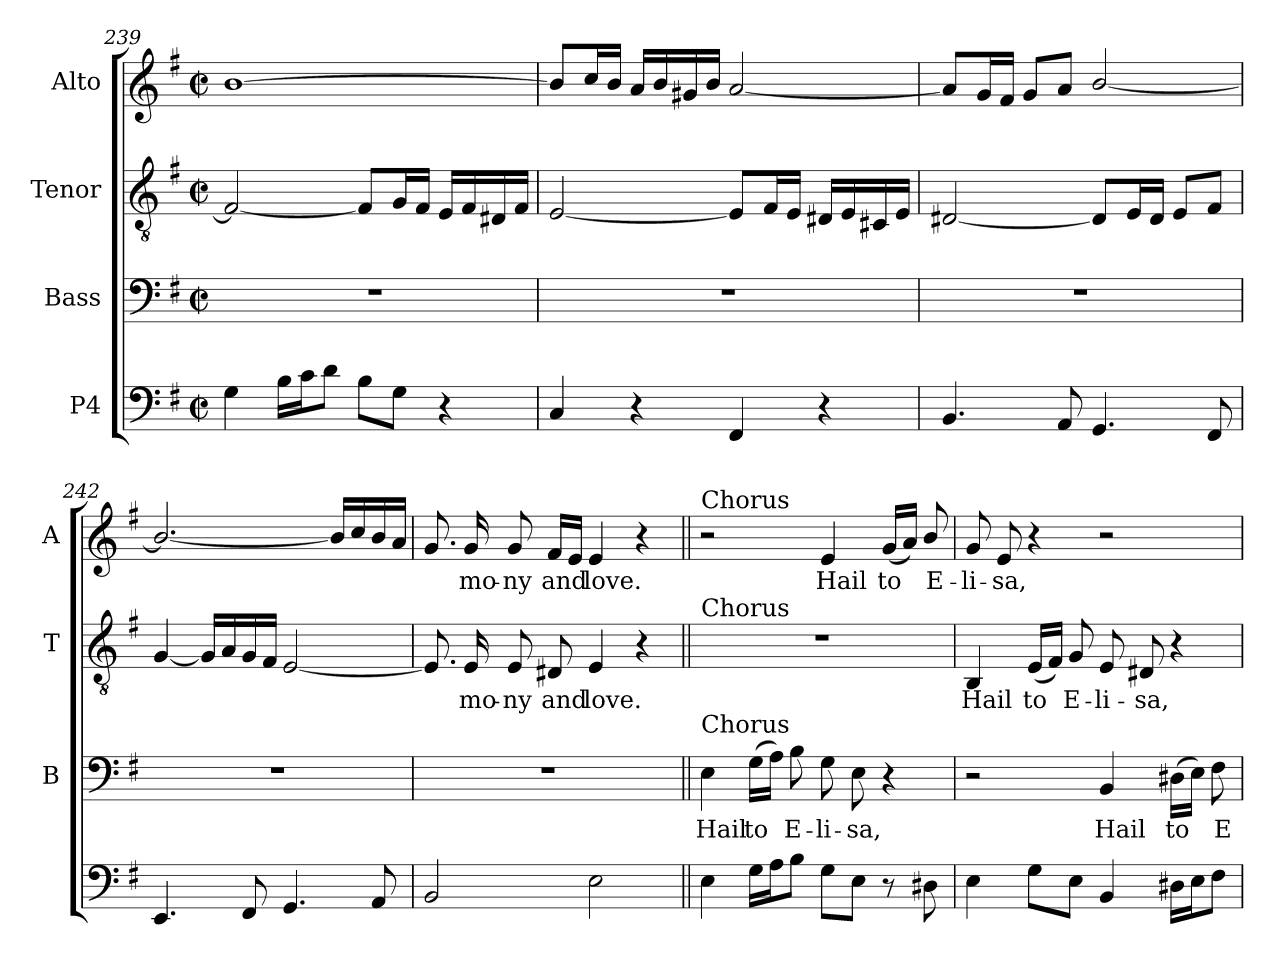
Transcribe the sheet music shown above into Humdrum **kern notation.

**kern	**kern	**text	**kern	**text	**kern	**text
*part4	*part3	*part3	*part2	*part2	*part1	*part1
*staff4	*staff3	*staff3	*staff2	*staff2	*staff1	*staff1
*I"P4	*I"Bass	*	*I"Tenor	*	*I"Alto	*
*	*I'B	*	*I'T	*	*I'A	*
!!LO:LB:g=z
*clefF4	*clefF4	*	*clefGv2	*	*clefG2	*
*k[f#]	*k[f#]	*	*k[f#]	*	*k[f#]	*
*e:	*e:	*	*e:	*	*e:	*
*M2/2	*M2/2	*	*M2/2	*	*M2/2	*
*met(c|)	*met(c|)	*	*met(c|)	*	*met(c|)	*
=239	=239	=239	=239	=239	=239	=239
4Gi\	1r	.	2F#i/_<	.	[<1bi	.
16Bi\LL	.	.	.	.	.	.
16ci\J	.	.	.	.	.	.
8di\J	.	.	.	.	.	.
8Bi\L	.	.	8F#i/L]	.	.	.
8Gi\J	.	.	16Gi/L	.	.	.
.	.	.	16F#i/JJ	.	.	.
4r	.	.	16Ei/LL	.	.	.
.	.	.	16F#i/	.	.	.
.	.	.	16D#Xi/	.	.	.
.	.	.	16F#i/JJ	.	.	.
=240	=240	=240	=240	=240	=240	=240
4Ci/	1r	.	[<2Ei/	.	8bi/L]	.
.	.	.	.	.	16cci/L	.
.	.	.	.	.	16bi/JJ	.
4r	.	.	.	.	16ai/LL	.
.	.	.	.	.	16bi/	.
.	.	.	.	.	16g#Xi/	.
.	.	.	.	.	16bi/JJ	.
4FF#i/	.	.	8Ei/L]	.	[<2ai/	.
.	.	.	16F#i/L	.	.	.
.	.	.	16Ei/JJ	.	.	.
4r	.	.	16D#Xi/LL	.	.	.
.	.	.	16Ei/	.	.	.
.	.	.	16C#Xi/	.	.	.
.	.	.	16Ei/JJ	.	.	.
=241	=241	=241	=241	=241	=241	=241
4.BBi/	1r	.	[<2D#Xi/	.	8ai/L]	.
.	.	.	.	.	16gi/L	.
.	.	.	.	.	16f#i/JJ	.
.	.	.	.	.	8gi/L	.
8AAi/	.	.	.	.	8ai/J	.
4.GGi/	.	.	8D#i/L]	.	[<2bi/	.
.	.	.	16Ei/L	.	.	.
.	.	.	16D#i/JJ	.	.	.
.	.	.	8Ei/L	.	.	.
8FF#i/	.	.	8F#i/J	.	.	.
!!LO:LB:g=z
=242	=242	=242	=242	=242	=242	=242
4.EEi/	1r	.	[<4Gi/	.	2.bi/_<	.
.	.	.	16Gi/LL]	.	.	.
.	.	.	16Ai/	.	.	.
8FF#i/	.	.	16Gi/	.	.	.
.	.	.	16F#i/JJ	.	.	.
4.GGi/	.	.	[<2Ei/	.	.	.
.	.	.	.	.	16bi/LL]	.
.	.	.	.	.	16cci/	.
8AAi/	.	.	.	.	16bi/	.
.	.	.	.	.	16ai/JJ	.
=243	=243	=243	=243	=243	=243	=243
2BBi/	1r	.	8.Ei/]	.	8.gi/	.
!	!	!	!	!LO:LY:b:color=#000000	!	!
!	!	!	!	!	!	!LO:LY:b:color=#000000
.	.	.	16Ei/	-mo-	16gi/	-mo-
!	!	!	!	!LO:LY:b:color=#000000	!	!
!	!	!	!	!	!	!LO:LY:b:color=#000000
.	.	.	8Ei/	-ny	8gi/	-ny
!	!	!	!	!LO:LY:b:color=#000000	!	!
!	!	!	!	!	!	!LO:LY:b:color=#000000
.	.	.	8D#Xi/	and	16f#i/LL	and
.	.	.	.	.	16ei/JJ	.
!	!	!	!	!LO:LY:b:color=#000000	!	!
!	!	!	!	!	!	!LO:LY:b:color=#000000
2Ei\	.	.	4Ei/	love.	4ei/	love.
.	.	.	4r	.	4r	.
=244||	=244||	=244||	=244||	=244||	=244||	=244||
!	!	!	!	!	!LO:TX:a:t=Chorus	!
!	!	!	!LO:TX:a:t=Chorus	!	!	!
!	!LO:TX:a:t=Chorus	!	!	!	!	!
!	!	!LO:LY:b:color=#000000	!	!	!	!
4Ei\	4Ei\	Hail	1r	.	2r	.
!	!	!LO:LY:b:color=#000000	!	!	!	!
16Gi\LL	(16Gi\LL	to	.	.	.	.
16Ai\J	16Ai\JJ)	.	.	.	.	.
!	!	!LO:LY:b:color=#000000	!	!	!	!
8Bi\J	8Bi\	E-	.	.	.	.
!	!	!LO:LY:b:color=#000000	!	!	!	!
!	!	!	!	!	!	!LO:LY:b:color=#000000
8Gi\L	8Gi\	-li-	.	.	4ei/	Hail
!	!	!LO:LY:b:color=#000000	!	!	!	!
8Ei\J	8Ei\	-sa,	.	.	.	.
!	!	!	!	!	!	!LO:LY:b:color=#000000
8r	4r	.	.	.	(16gi/LL	to
.	.	.	.	.	16ai/JJ)	.
!	!	!	!	!	!	!LO:LY:b:color=#000000
8D#Xi\	.	.	.	.	8bi/	E-
=245	=245	=245	=245	=245	=245	=245
!	!	!	!	!LO:LY:b:color=#000000	!	!
!	!	!	!	!	!	!LO:LY:b:color=#000000
4Ei\	2r	.	4BBi/	Hail	8gi/	-li-
!	!	!	!	!	!	!LO:LY:b:color=#000000
.	.	.	.	.	8ei/	-sa,
!	!	!	!	!LO:LY:b:color=#000000	!	!
8Gi\L	.	.	(16Ei/LL	to	4r	.
.	.	.	16F#i/JJ)	.	.	.
!	!	!	!	!LO:LY:b:color=#000000	!	!
8Ei\J	.	.	8Gi/	E-	.	.
!	!	!LO:LY:b:color=#000000	!	!	!	!
!	!	!	!	!LO:LY:b:color=#000000	!	!
4BBi/	4BBi/	Hail	8Ei/	-li-	2r	.
!	!	!	!	!LO:LY:b:color=#000000	!	!
.	.	.	8D#Xi/	-sa,	.	.
!	!	!LO:LY:b:color=#000000	!	!	!	!
16D#Xi\LL	(16D#Xi\LL	to	4r	.	.	.
16Ei\J	16Ei\JJ)	.	.	.	.	.
!	!	!LO:LY:b:color=#000000	!	!	!	!
8F#i\J	8F#i\	E-	.	.	.	.
=	=	=	=	=	=	=
*-	*-	*-	*-	*-	*-	*-
